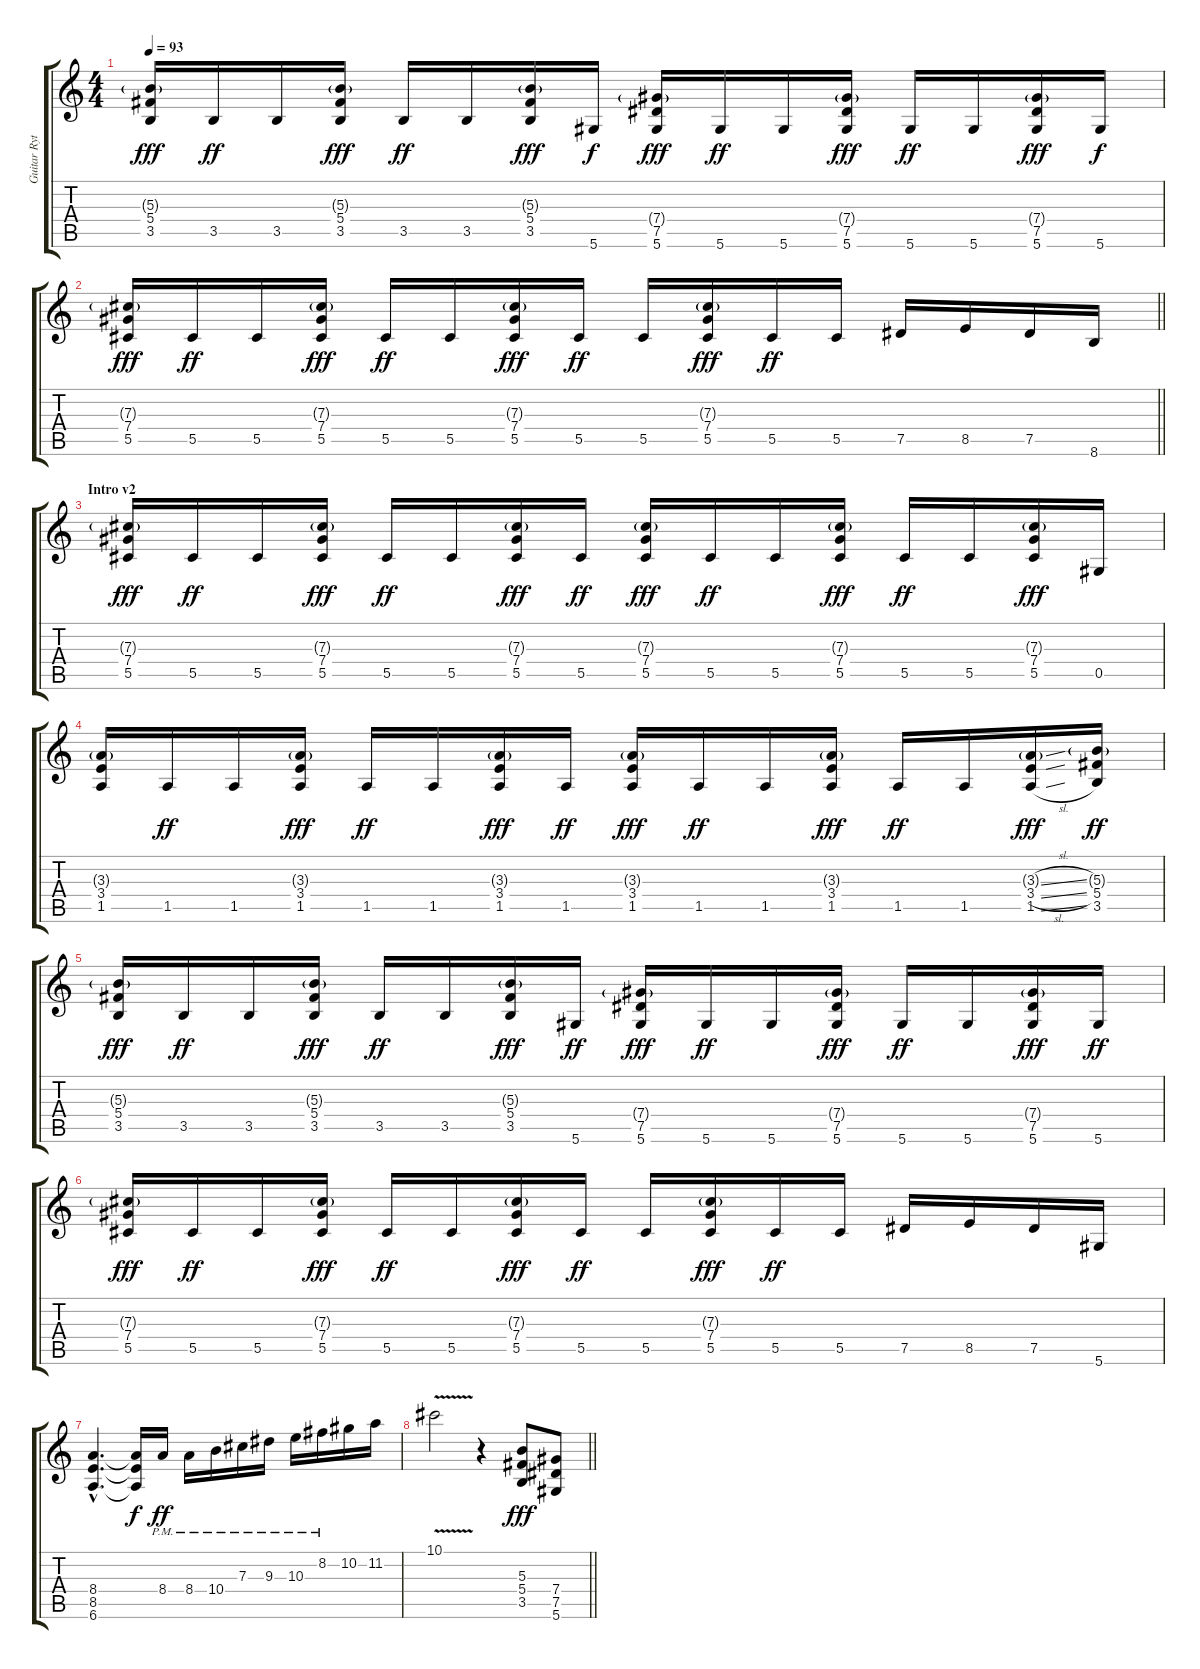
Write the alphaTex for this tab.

\track ("Guitar Rythm 1" "Guitar Ryt") {instrument distortionguitar}
\staff {score tabs}
\tuning (Eb4 Bb3 Gb3 Db3 Ab2 Eb2) {hide}
\ts (4 4)
\tempo 93
\clef g2
\ks c
(5.3{g} 5.4 3.5).16{dy fff} 3.5.16{dy ff} 3.5.16 (5.3{g} 5.4 3.5).16{dy fff} 3.5.16{dy ff} 3.5.16 (5.3{g} 5.4 3.5).16{dy fff} 5.6.16{dy f} (7.4{g} 7.5 5.6).16{dy fff} 5.6.16{dy ff} 5.6.16 (7.4{g} 7.5 5.6).16{dy fff} 5.6.16{dy ff} 5.6.16 (7.4{g} 7.5 5.6).16{dy fff} 5.6.16{dy f} |
\barLineRight lightlight
(7.3{g} 7.4 5.5).16{dy fff} 5.5.16{dy ff} 5.5.16 (7.3{g} 7.4 5.5).16{dy fff} 5.5.16{dy ff} 5.5.16 (7.3{g} 7.4 5.5).16{dy fff} 5.5.16{dy ff} 5.5.16 (7.3{g} 7.4 5.5).16{dy fff} 5.5.16{dy ff} 5.5.16 7.5.16 8.5.16 7.5.16 8.6.16 |
\section ("" "Intro v2")
(7.3{g} 7.4 5.5).16{dy fff} 5.5.16{dy ff} 5.5.16 (7.3{g} 7.4 5.5).16{dy fff} 5.5.16{dy ff} 5.5.16 (7.3{g} 7.4 5.5).16{dy fff} 5.5.16{dy ff} (7.3{g} 7.4 5.5).16{dy fff} 5.5.16{dy ff} 5.5.16 (7.3{g} 7.4 5.5).16{dy fff} 5.5.16{dy ff} 5.5.16 (7.3{g} 7.4 5.5).16{dy fff} 0.5.16 |
(3.3{g} 3.4 1.5).16 1.5.16{dy ff} 1.5.16 (3.3{g} 3.4 1.5).16{dy fff} 1.5.16{dy ff} 1.5.16 (3.3{g} 3.4 1.5).16{dy fff} 1.5.16{dy ff} (3.3{g} 3.4 1.5).16{dy fff} 1.5.16{dy ff} 1.5.16 (3.3{g} 3.4 1.5).16{dy fff} 1.5.16{dy ff} 1.5.16 (3.3{sl g} 3.4{sl} 1.5{sl}).16{dy fff} (5.3{g} 5.4 3.5).16{dy ff} |
(5.3{g} 5.4 3.5).16{dy fff} 3.5.16{dy ff} 3.5.16 (5.3{g} 5.4 3.5).16{dy fff} 3.5.16{dy ff} 3.5.16 (5.3{g} 5.4 3.5).16{dy fff} 5.6.16{dy ff} (7.4{g} 7.5 5.6).16{dy fff} 5.6.16{dy ff} 5.6.16 (7.4{g} 7.5 5.6).16{dy fff} 5.6.16{dy ff} 5.6.16 (7.4{g} 7.5 5.6).16{dy fff} 5.6.16{dy ff} |
(7.3{g} 7.4 5.5).16{dy fff} 5.5.16{dy ff} 5.5.16 (7.3{g} 7.4 5.5).16{dy fff} 5.5.16{dy ff} 5.5.16 (7.3{g} 7.4 5.5).16{dy fff} 5.5.16{dy ff} 5.5.16 (7.3{g} 7.4 5.5).16{dy fff} 5.5.16{dy ff} 5.5.16 7.5.16 8.5.16 7.5.16 5.6.16 |
(8.4{hac} 8.5{hac} 6.6{hac}).4{d} (8.4{t} 8.5{t} 6.6{t}).16{dy f} 8.4{pm}.16{dy ff} 8.4{pm}.16 10.4{pm}.16 7.3{pm}.16 9.3{pm}.16 10.3{pm}.16 8.2{pm}.16 10.2.16 11.2.16 |
\barLineRight lightlight
10.1{v}.2 r.4 (5.3 5.4 3.5).8{dy fff} (7.4 7.5 5.6).8
